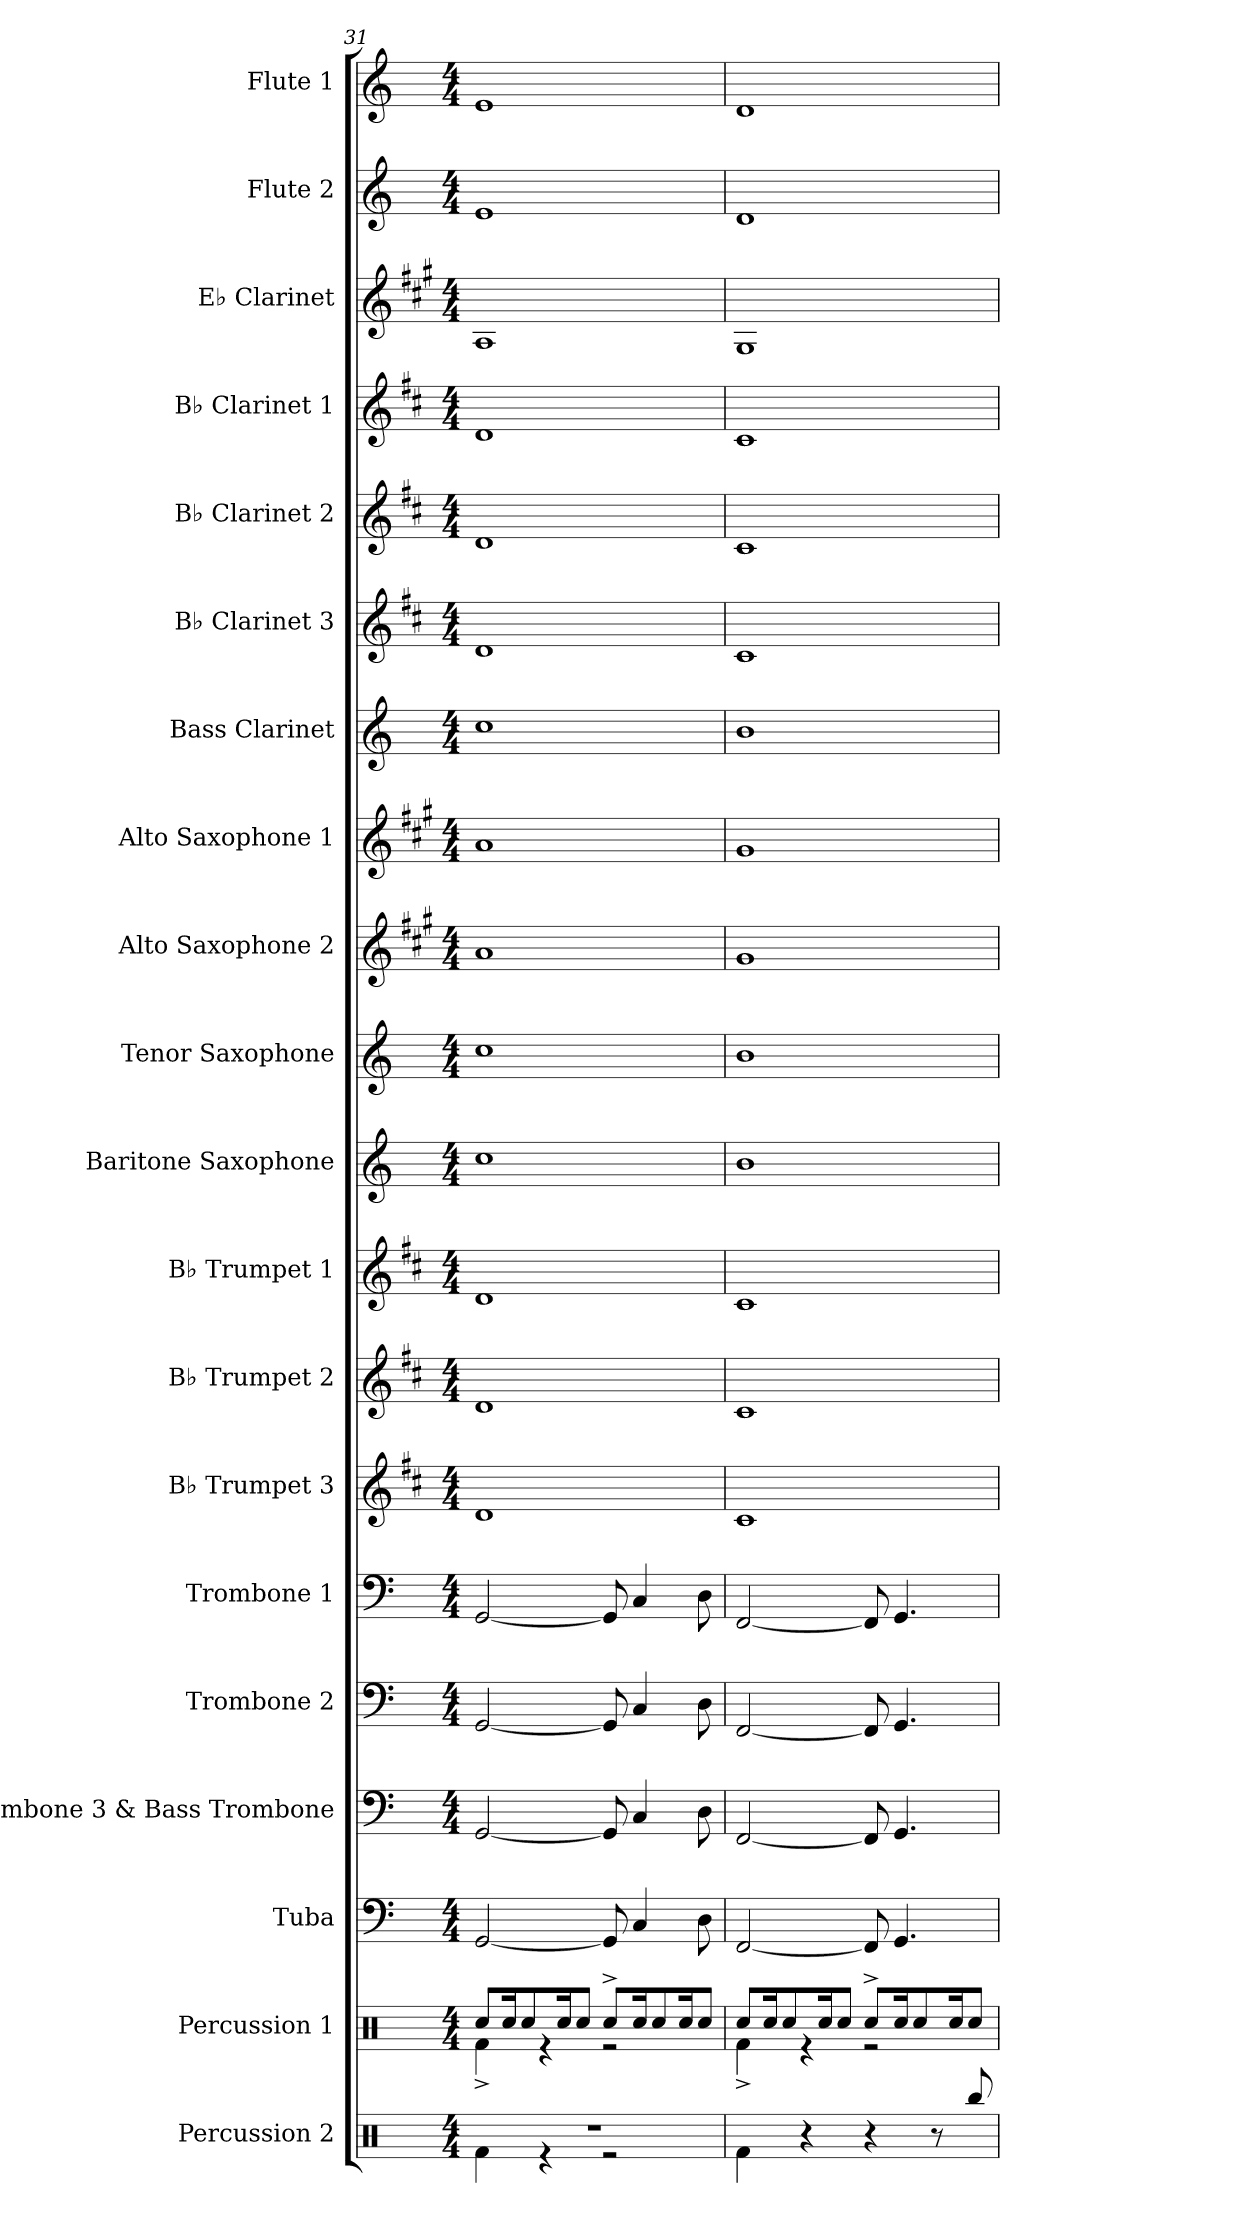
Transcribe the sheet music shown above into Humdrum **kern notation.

**kern	**kern	**kern	**kern	**kern	**kern	**kern	**kern	**kern	**kern	**kern	**kern	**kern	**kern	**kern	**kern	**kern	**kern	**kern	**kern
*part20	*part19	*part18	*part17	*part16	*part15	*part14	*part13	*part12	*part11	*part10	*part9	*part8	*part7	*part6	*part5	*part4	*part3	*part2	*part1
*staff20	*staff19	*staff18	*staff17	*staff16	*staff15	*staff14	*staff13	*staff12	*staff11	*staff10	*staff9	*staff8	*staff7	*staff6	*staff5	*staff4	*staff3	*staff2	*staff1
*I"Percussion 2	*I"Percussion 1	*I"Tuba	*I"Trombone 3 &amp; Bass Trombone	*I"Trombone 2	*I"Trombone 1	*I"B♭ Trumpet 3	*I"B♭ Trumpet 2	*I"B♭ Trumpet 1	*I"Baritone Saxophone	*I"Tenor Saxophone	*I"Alto Saxophone 2	*I"Alto Saxophone 1	*I"Bass Clarinet	*I"B♭ Clarinet 3	*I"B♭ Clarinet 2	*I"B♭ Clarinet 1	*I"E♭ Clarinet	*I"Flute 2	*I"Flute 1
*I'Perc. 2	*I'Perc. 1	*I'Tba.	*I'Tbn. 3 B. Tbn.	*I'Tbn. 2	*I'Tbn. 1	*I'B♭ Tpt. 3	*I'B♭ Tpt. 2	*I'B♭ Tpt. 1	*I'Bar. Sax.	*I'T. Sax.	*I'A. Sax. 2	*I'A. Sax. 1	*I'B. Cl.	*I'B♭ Cl. 3	*I'B♭ Cl. 2	*I'B♭ Cl. 1	*I'E♭ Cl.	*I'Fl. 2	*I'Fl. 1
!!LO:PB:g=z
*clefX	*clefX	*clefF4	*clefF4	*clefF4	*clefF4	*clefG2	*clefG2	*clefG2	*clefG2	*clefG2	*clefG2	*clefG2	*clefG2	*clefG2	*clefG2	*clefG2	*clefG2	*clefG2	*clefG2
*	*	*	*	*	*	*ITrd1c2	*ITrd1c2	*ITrd1c2	*ITrd12c21	*ITrd8c14	*ITrd5c9	*ITrd5c9	*ITrd8c14	*ITrd1c2	*ITrd1c2	*ITrd1c2	*ITrd-2c-3	*	*
*k[]	*k[]	*k[]	*k[]	*k[]	*k[]	*k[]	*k[]	*k[]	*k[]	*k[]	*k[]	*k[]	*k[]	*k[]	*k[]	*k[]	*k[]	*k[]	*k[]
*M4/4	*M4/4	*M4/4	*M4/4	*M4/4	*M4/4	*M4/4	*M4/4	*M4/4	*M4/4	*M4/4	*M4/4	*M4/4	*M4/4	*M4/4	*M4/4	*M4/4	*M4/4	*M4/4	*M4/4
=31	=31	=31	=31	=31	=31	=31	=31	=31	=31	=31	=31	=31	=31	=31	=31	=31	=31	=31	=31
*^	*^	*	*	*	*	*	*	*	*	*	*	*	*	*	*	*	*	*	*
1r	4Rf\	8Rcc/L	4Rf^\	[2GG/	[2GG/	[2GG/	[2GG/	1c	1c	1c	1c	1c	1c	1c	1c	1c	1c	1c	1c	1e	1e
.	.	16Rcc/K	.	.	.	.	.	.	.	.	.	.	.	.	.	.	.	.	.	.	.
.	.	8Rcc/	.	.	.	.	.	.	.	.	.	.	.	.	.	.	.	.	.	.	.
.	4r	.	4r	.	.	.	.	.	.	.	.	.	.	.	.	.	.	.	.	.	.
.	.	16Rcc/K	.	.	.	.	.	.	.	.	.	.	.	.	.	.	.	.	.	.	.
.	.	8Rcc/J	.	.	.	.	.	.	.	.	.	.	.	.	.	.	.	.	.	.	.
.	2r	8Rcc^/L	2r	8GG/]	8GG/]	8GG/]	8GG/]	.	.	.	.	.	.	.	.	.	.	.	.	.	.
.	.	16Rcc/K	.	4C/	4C/	4C/	4C/	.	.	.	.	.	.	.	.	.	.	.	.	.	.
.	.	8Rcc/	.	.	.	.	.	.	.	.	.	.	.	.	.	.	.	.	.	.	.
.	.	16Rcc/K	.	.	.	.	.	.	.	.	.	.	.	.	.	.	.	.	.	.	.
.	.	8Rcc/J	.	8D\	8D\	8D\	8D\	.	.	.	.	.	.	.	.	.	.	.	.	.	.
*v	*v	*	*	*	*	*	*	*	*	*	*	*	*	*	*	*	*	*	*	*	*
=32	=32	=32	=32	=32	=32	=32	=32	=32	=32	=32	=32	=32	=32	=32	=32	=32	=32	=32	=32	=32
4Rf\	8Rcc/L	4Rf^\	[2FF/	[2FF/	[2FF/	[2FF/	1B	1B	1B	1B	1B	1B	1B	1B	1B	1B	1B	1B	1d	1d
.	16Rcc/K	.	.	.	.	.	.	.	.	.	.	.	.	.	.	.	.	.	.	.
.	8Rcc/	.	.	.	.	.	.	.	.	.	.	.	.	.	.	.	.	.	.	.
4r	.	4r	.	.	.	.	.	.	.	.	.	.	.	.	.	.	.	.	.	.
.	16Rcc/K	.	.	.	.	.	.	.	.	.	.	.	.	.	.	.	.	.	.	.
.	8Rcc/J	.	.	.	.	.	.	.	.	.	.	.	.	.	.	.	.	.	.	.
4r	8Rcc^/L	2r	8FF/]	8FF/]	8FF/]	8FF/]	.	.	.	.	.	.	.	.	.	.	.	.	.	.
.	16Rcc/K	.	4.GG/	4.GG/	4.GG/	4.GG/	.	.	.	.	.	.	.	.	.	.	.	.	.	.
.	8Rcc/	.	.	.	.	.	.	.	.	.	.	.	.	.	.	.	.	.	.	.
8r	.	.	.	.	.	.	.	.	.	.	.	.	.	.	.	.	.	.	.	.
.	16Rcc/K	.	.	.	.	.	.	.	.	.	.	.	.	.	.	.	.	.	.	.
8Rbb/	8Rcc/J	.	.	.	.	.	.	.	.	.	.	.	.	.	.	.	.	.	.	.
*	*v	*v	*	*	*	*	*	*	*	*	*	*	*	*	*	*	*	*	*	*
=	=	=	=	=	=	=	=	=	=	=	=	=	=	=	=	=	=	=	=
*-	*-	*-	*-	*-	*-	*-	*-	*-	*-	*-	*-	*-	*-	*-	*-	*-	*-	*-	*-
